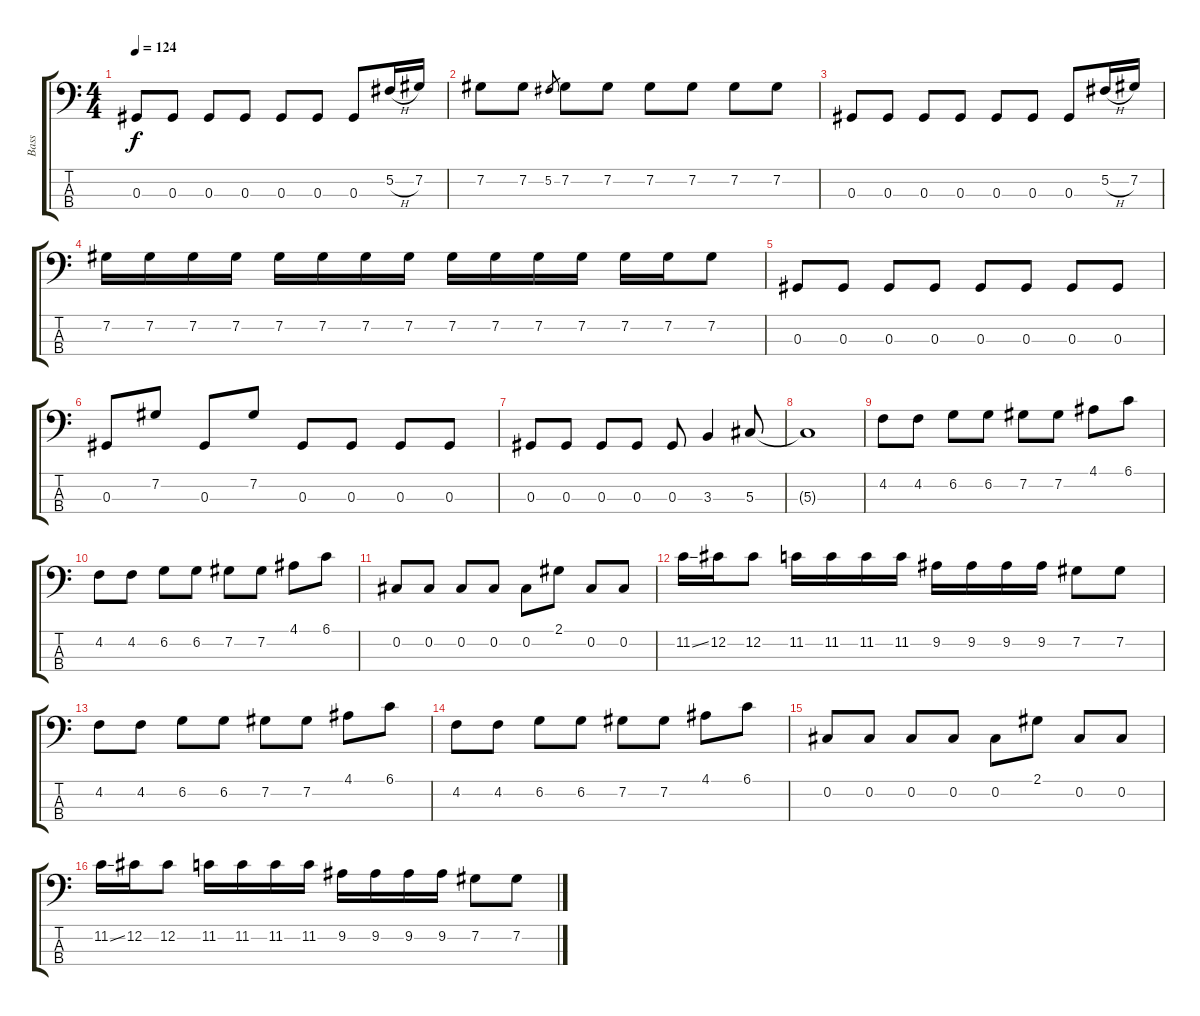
\track ("Bass" "Bass") {instrument electricbassfinger}
\staff {score tabs}
\tuning (Gb2 Db2 Ab1 Eb1) {hide}
\ts (4 4)
\tempo 124
\clef f4
\ks c
0.3.8{dy f} 0.3.8 0.3.8 0.3.8 0.3.8 0.3.8 0.3.8 5.2{h}.16 7.2.16 |
7.2.8 7.2.8 5.2.8{gr} 7.2.8 7.2.8 7.2.8 7.2.8 7.2.8 7.2.8 |
0.3.8 0.3.8 0.3.8 0.3.8 0.3.8 0.3.8 0.3.8 5.2{h}.16 7.2.16 |
7.2.16 7.2.16 7.2.16 7.2.16 7.2.16 7.2.16 7.2.16 7.2.16 7.2.16 7.2.16 7.2.16 7.2.16 7.2.16 7.2.16 7.2.8 |
0.3.8 0.3.8 0.3.8 0.3.8 0.3.8 0.3.8 0.3.8 0.3.8 |
0.3.8 7.2.8 0.3.8 7.2.8 0.3.8 0.3.8 0.3.8 0.3.8 |
0.3.8 0.3.8 0.3.8 0.3.8 0.3.8 3.3.4 5.3.8 |
5.3{t}.1 |
4.2.8 4.2.8 6.2.8 6.2.8 7.2.8 7.2.8 4.1.8 6.1.8 |
4.2.8 4.2.8 6.2.8 6.2.8 7.2.8 7.2.8 4.1.8 6.1.8 |
0.2.8 0.2.8 0.2.8 0.2.8 0.2.8 2.1.8 0.2.8 0.2.8 |
11.2{ss}.16 12.2.16 12.2.8 11.2.16 11.2.16 11.2.16 11.2.16 9.2.16 9.2.16 9.2.16 9.2.16 7.2.8 7.2.8 |
4.2.8 4.2.8 6.2.8 6.2.8 7.2.8 7.2.8 4.1.8 6.1.8 |
4.2.8 4.2.8 6.2.8 6.2.8 7.2.8 7.2.8 4.1.8 6.1.8 |
0.2.8 0.2.8 0.2.8 0.2.8 0.2.8 2.1.8 0.2.8 0.2.8 |
11.2{ss}.16 12.2.16 12.2.8 11.2.16 11.2.16 11.2.16 11.2.16 9.2.16 9.2.16 9.2.16 9.2.16 7.2.8 7.2.8
